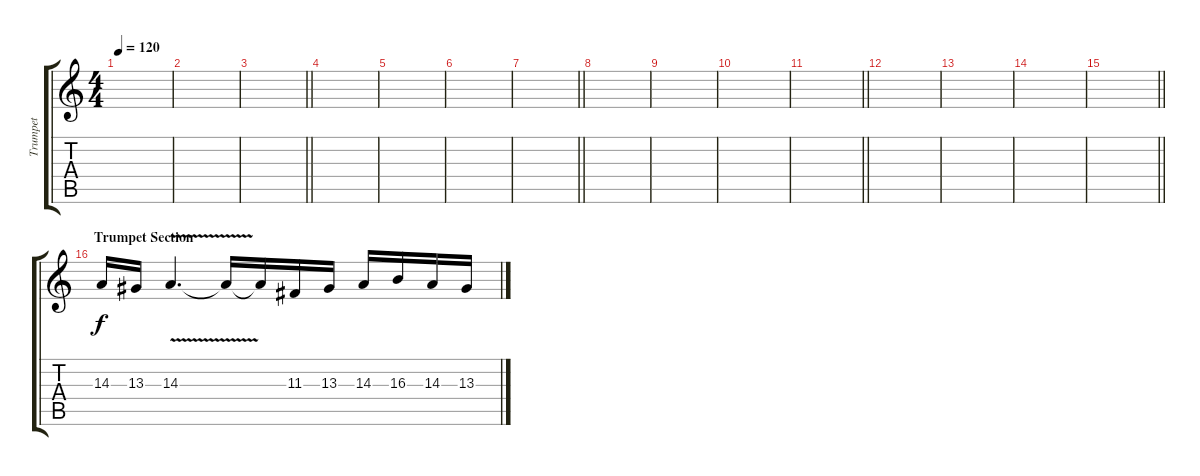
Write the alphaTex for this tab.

\track ("Trumpet" "Trumpet") {instrument trumpet}
\staff {score tabs}
\tuning (E4 B3 G3 D3 A2 E2) {hide}
\ts (4 4)
\tempo 120
\clef g2
\ks c
|
|
\barLineRight lightlight
|
|
|
|
\barLineRight lightlight
|
|
|
|
\barLineRight lightlight
|
|
|
|
\barLineRight lightlight
|
\section ("" "Trumpet Section")
14.3.16 13.3.16 14.3{v}.4{d} 14.3{t}.16 14.3{t}.16 11.3.16 13.3.16 14.3.16 16.3.16 14.3.16 13.3.16
